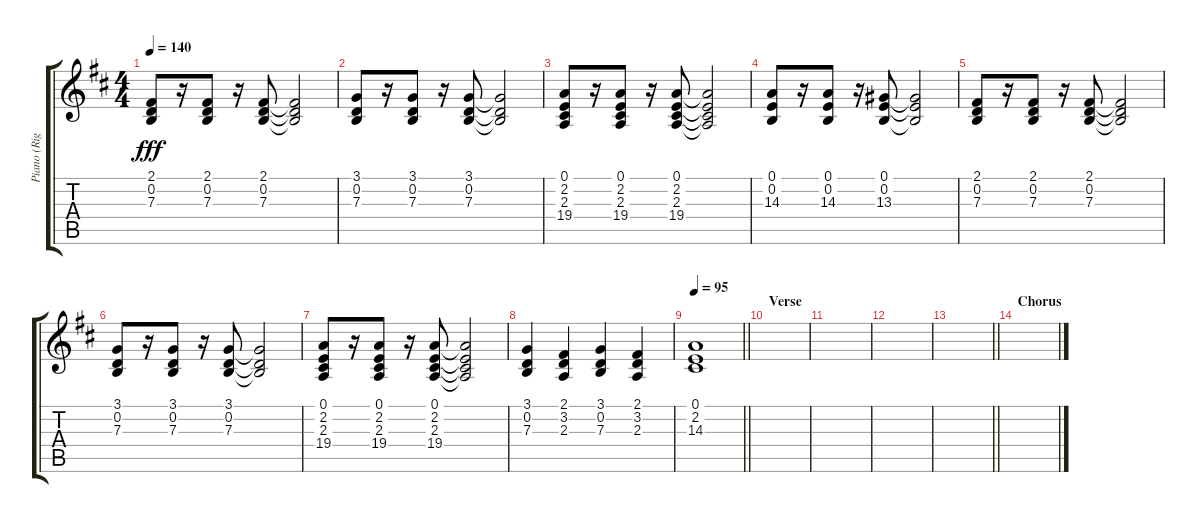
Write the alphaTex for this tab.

\track ("Piano (Right)" "Piano (Rig") {instrument honkytonkpiano}
\staff {score tabs}
\tuning (E4 B3 G3 D3 A2 E2) {hide}
\ts (4 4)
\tempo 140
\clef g2
\ks d
(2.1 0.2 7.3).8{dy fff} r.16 (2.1 0.2 7.3).8 r.16 (2.1 0.2 7.3).8 (2.1{t} 0.2{t} 7.3{t}).2 |
(3.1 0.2 7.3).8 r.16 (3.1 0.2 7.3).8 r.16 (3.1 0.2 7.3).8 (3.1{t} 0.2{t} 7.3{t}).2 |
(0.1 2.2 2.3 19.4).8 r.16 (0.1 2.2 2.3 19.4).8 r.16 (0.1 2.2 2.3 19.4).8 (0.1{t} 2.2{t} 2.3{t} 19.4{t}).2 |
(0.1 0.2 14.3).8 r.16 (0.1 0.2 14.3).8 r.16 (0.1 0.2 13.3).8 (0.1{t} 0.2{t} 13.3{t}).2 |
(2.1 0.2 7.3).8 r.16 (2.1 0.2 7.3).8 r.16 (2.1 0.2 7.3).8 (2.1{t} 0.2{t} 7.3{t}).2 |
(3.1 0.2 7.3).8 r.16 (3.1 0.2 7.3).8 r.16 (3.1 0.2 7.3).8 (3.1{t} 0.2{t} 7.3{t}).2 |
(0.1 2.2 2.3 19.4).8 r.16 (0.1 2.2 2.3 19.4).8 r.16 (0.1 2.2 2.3 19.4).8 (0.1{t} 2.2{t} 2.3{t} 19.4{t}).2 |
(3.1 0.2 7.3).4 (2.1 3.2 2.3).4 (3.1 0.2 7.3).4 (2.1 3.2 2.3).4 |
\tempo 95
\barLineRight lightlight
(0.1 2.2 14.3).1 |
\section ("" "Verse")
|
|
|
\barLineRight lightlight
|
\section ("" "Chorus")
